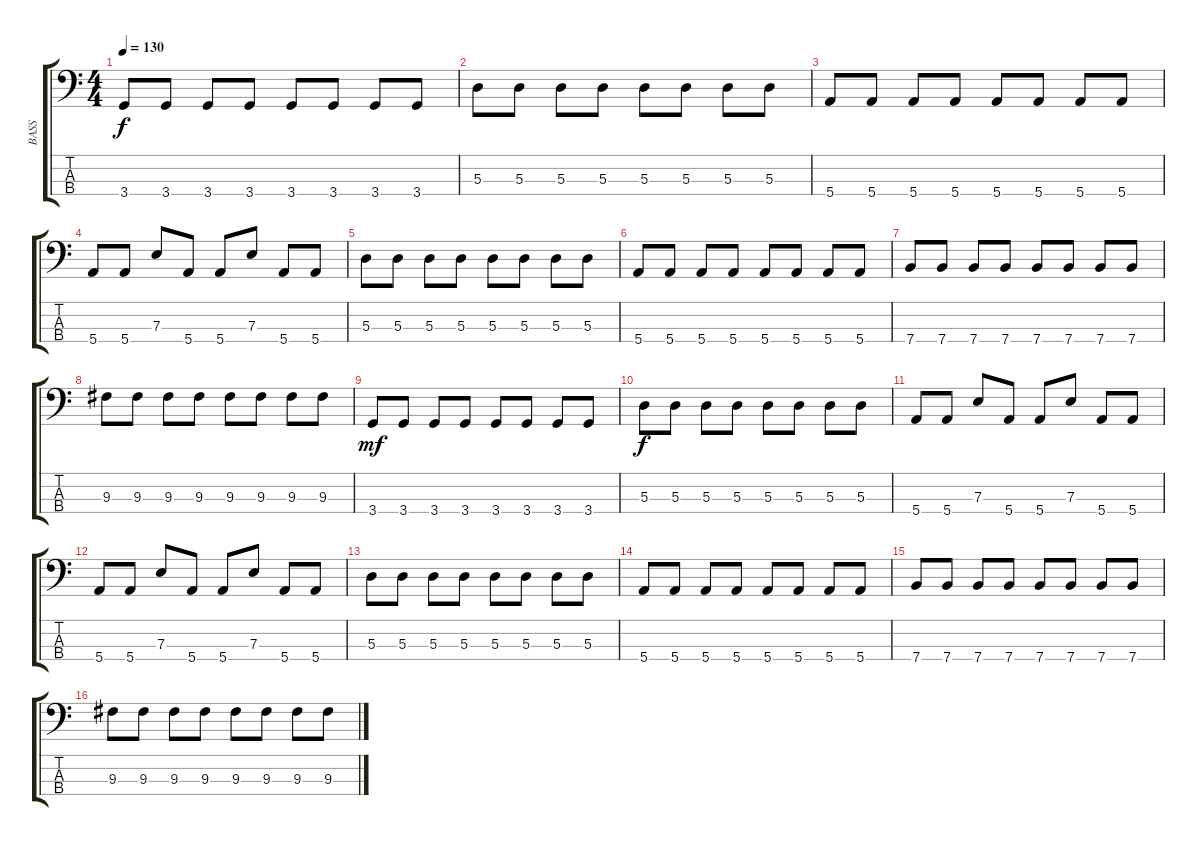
\track ("BASS" "BASS") {instrument electricbasspick}
\staff {score tabs}
\tuning (G2 D2 A1 E1) {hide}
\ts (4 4)
\tempo 130
\clef f4
\ks c
3.4.8{dy f} 3.4.8 3.4.8 3.4.8 3.4.8 3.4.8 3.4.8 3.4.8 |
5.3.8 5.3.8 5.3.8 5.3.8 5.3.8 5.3.8 5.3.8 5.3.8 |
5.4.8 5.4.8 5.4.8 5.4.8 5.4.8 5.4.8 5.4.8 5.4.8 |
5.4.8 5.4.8 7.3.8 5.4.8 5.4.8 7.3.8 5.4.8 5.4.8 |
5.3.8 5.3.8 5.3.8 5.3.8 5.3.8 5.3.8 5.3.8 5.3.8 |
5.4.8 5.4.8 5.4.8 5.4.8 5.4.8 5.4.8 5.4.8 5.4.8 |
7.4.8 7.4.8 7.4.8 7.4.8 7.4.8 7.4.8 7.4.8 7.4.8 |
9.3.8 9.3.8 9.3.8 9.3.8 9.3.8 9.3.8 9.3.8 9.3.8 |
3.4.8{dy mf} 3.4.8 3.4.8 3.4.8 3.4.8 3.4.8 3.4.8 3.4.8 |
5.3.8{dy f} 5.3.8 5.3.8 5.3.8 5.3.8 5.3.8 5.3.8 5.3.8 |
5.4.8 5.4.8 7.3.8 5.4.8 5.4.8 7.3.8 5.4.8 5.4.8 |
5.4.8 5.4.8 7.3.8 5.4.8 5.4.8 7.3.8 5.4.8 5.4.8 |
5.3.8 5.3.8 5.3.8 5.3.8 5.3.8 5.3.8 5.3.8 5.3.8 |
5.4.8 5.4.8 5.4.8 5.4.8 5.4.8 5.4.8 5.4.8 5.4.8 |
7.4.8 7.4.8 7.4.8 7.4.8 7.4.8 7.4.8 7.4.8 7.4.8 |
9.3.8 9.3.8 9.3.8 9.3.8 9.3.8 9.3.8 9.3.8 9.3.8
